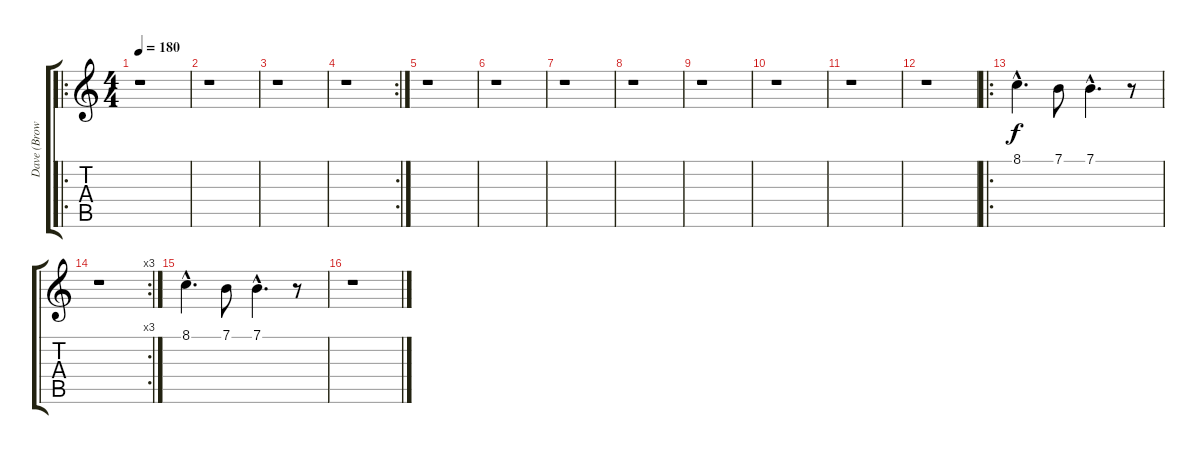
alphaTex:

\track ("Dave (Brownsound) - Backup Vocals" "Dave (Brow") {instrument altosax}
\staff {score tabs}
\tuning (E4 B3 G3 D3 A2 E2) {hide}
\ro
\ts (4 4)
\tempo 180
\clef g2
\ks c
r.1{dy f instrument altosax} |
r.1 |
r.1 |
\rc 2
r.1 |
r.1 |
r.1 |
r.1 |
r.1 |
r.1 |
r.1 |
r.1 |
r.1 |
\ro
8.1{hac}.4{d} 7.1.8 7.1{hac}.4{d} r.8 |
\rc 3
r.1 |
8.1{hac}.4{d} 7.1.8 7.1{hac}.4{d} r.8 |
r.1
